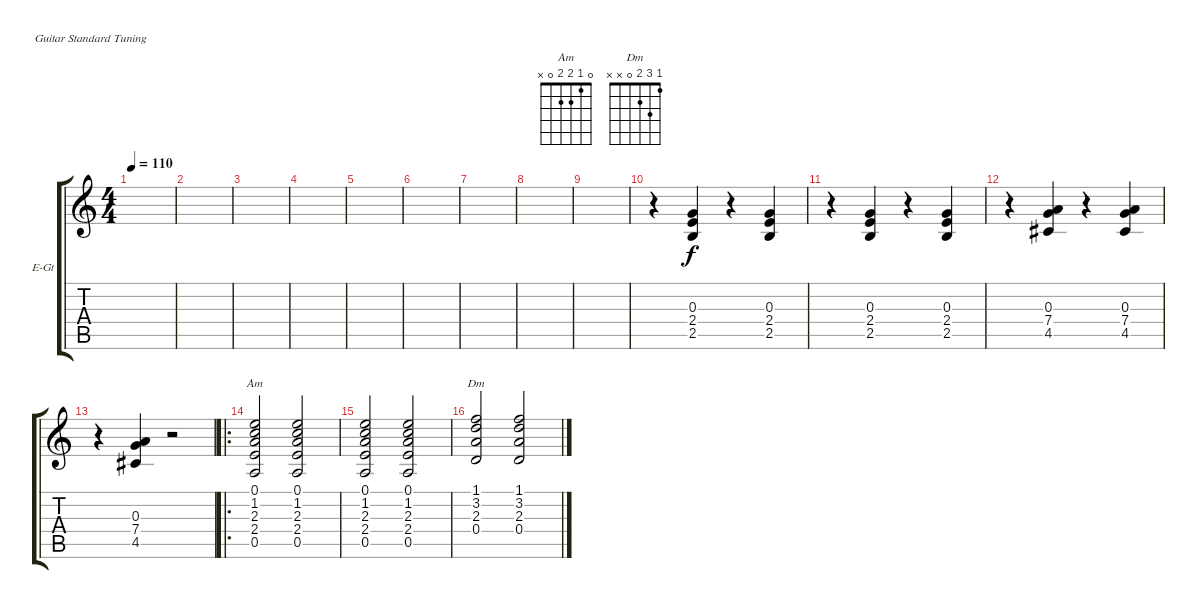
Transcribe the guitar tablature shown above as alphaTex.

\bracketExtendMode groupsimilarinstruments
\firstSystemTrackNameOrientation horizontal
\otherSystemsTrackNameOrientation horizontal
\track ("Ñîïðîâîæäåíèå" "E-Gt") {instrument electricguitarjazz}
\staff {score tabs}
\tuning (E4 B3 G3 D3 A2 E2)
\chord ("Am" 0 1 2 2 0 x)
\chord ("Dm" 1 3 2 0 x x)
\ts (4 4)
\beaming (8 2 2 2 2)
\tempo 110
\clef g2
\ks c
|
|
|
|
|
|
|
|
|
r.4 (0.3 2.4 2.5).4 r.4 (0.3 2.4 2.5).4 |
r.4 (0.3 2.4 2.5).4 r.4 (0.3 2.4 2.5).4 |
r.4 (0.3 7.4 4.5).4 r.4 (0.3 7.4 4.5).4 |
r.4 (0.3 7.4 4.5).4 r.2 |
\ro
(0.1 1.2 2.3 2.4 0.5).2{ch "Am"} (0.1 1.2 2.3 2.4 0.5).2 |
(0.1 1.2 2.3 2.4 0.5).2 (0.1 1.2 2.3 2.4 0.5).2 |
(1.1 3.2 2.3 0.4).2{ch "Dm"} (1.1 3.2 2.3 0.4).2
